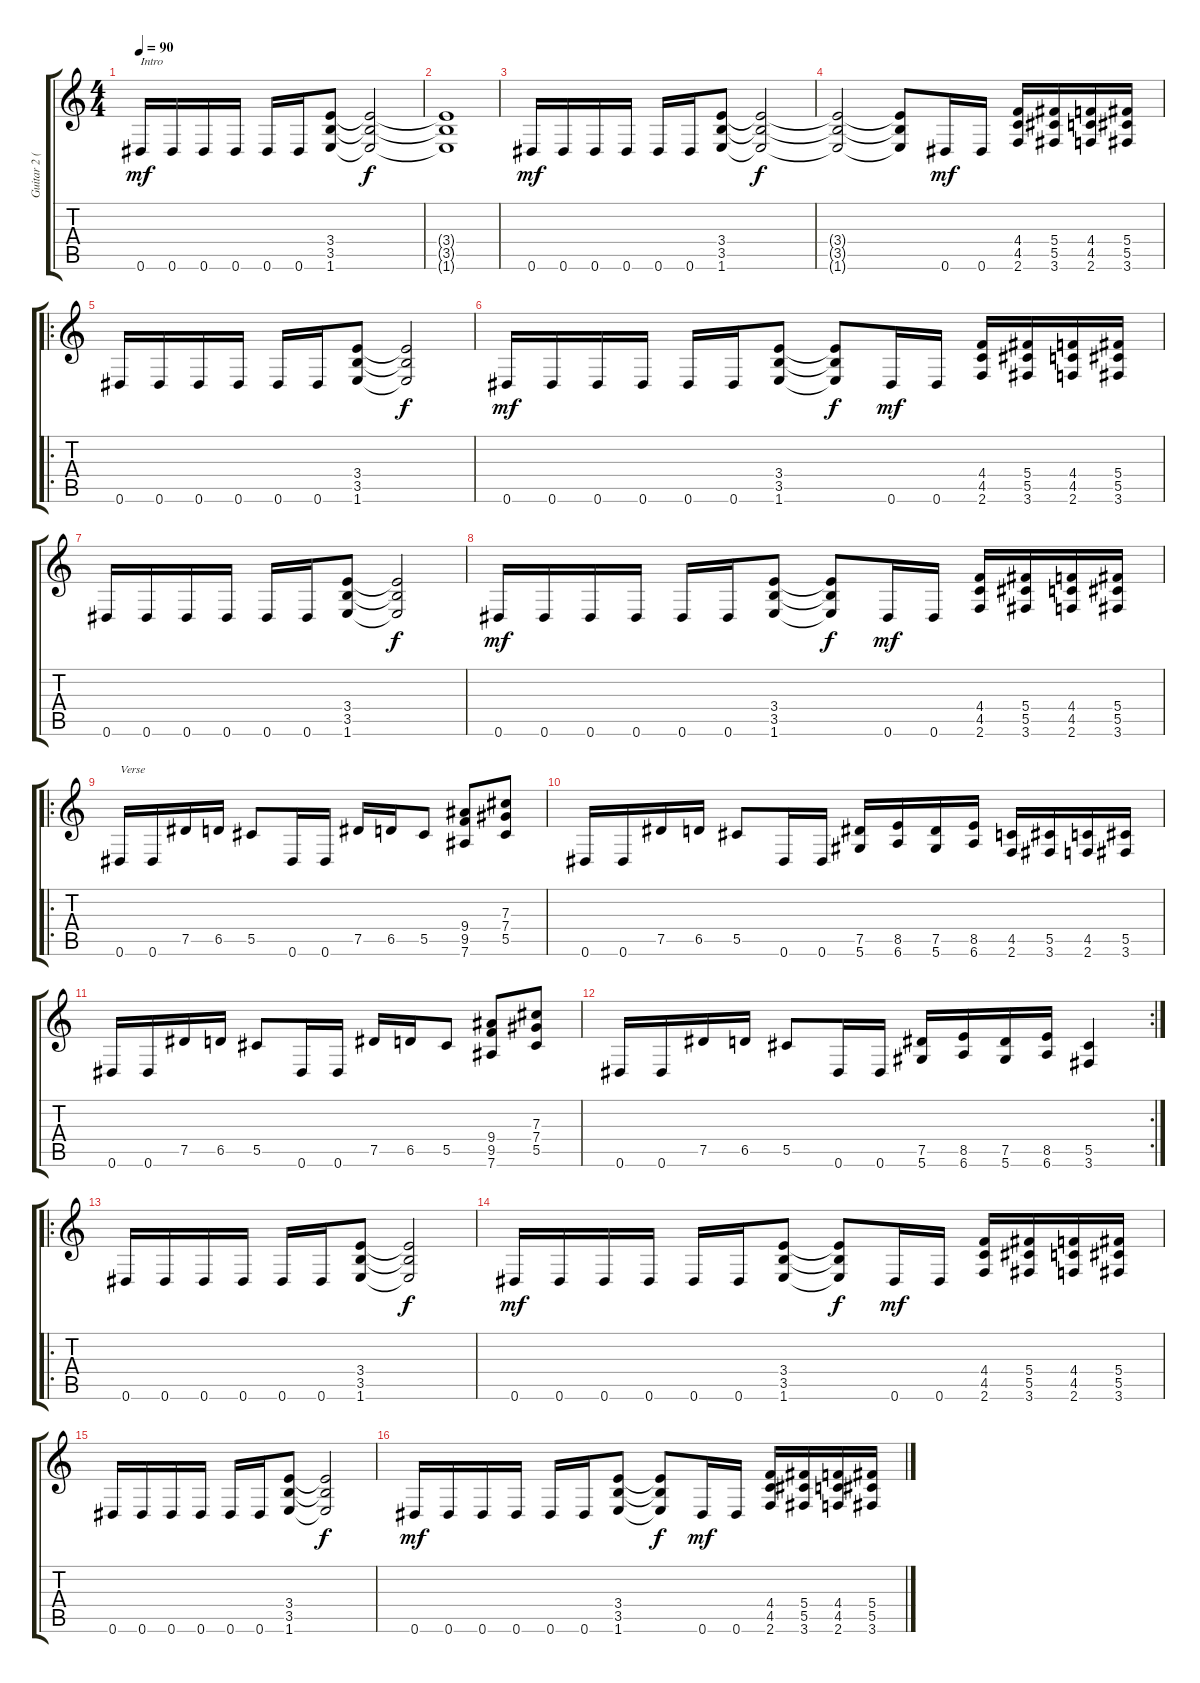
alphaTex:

\track ("Guitar 2 (Marty Friedman)" "Guitar 2 (") {instrument overdrivenguitar}
\staff {score tabs}
\tuning (Eb4 Bb3 Gb3 Db3 Ab2 Eb2) {hide}
\ts (4 4)
\tempo 90
\clef g2
\ks c
0.6.16{txt "Intro" dy mf instrument overdrivenguitar} 0.6.16 0.6.16 0.6.16 0.6.16 0.6.16 (3.4 3.5 1.6).8 (3.4{t} 3.5{t} 1.6{t}).2{dy f} |
(3.4{t} 3.5{t} 1.6{t}).1 |
0.6.16{dy mf} 0.6.16 0.6.16 0.6.16 0.6.16 0.6.16 (3.4 3.5 1.6).8 (3.4{t} 3.5{t} 1.6{t}).2{dy f} |
(3.4{t} 3.5{t} 1.6{t}).2 (3.4{t} 3.5{t} 1.6{t}).8 0.6.16{dy mf} 0.6.16 (4.4 4.5 2.6).16 (5.4 5.5 3.6).16 (4.4 4.5 2.6).16 (5.4 5.5 3.6).16 |
\ro
0.6.16 0.6.16 0.6.16 0.6.16 0.6.16 0.6.16 (3.4 3.5 1.6).8 (3.4{t} 3.5{t} 1.6{t}).2{dy f} |
0.6.16{dy mf} 0.6.16 0.6.16 0.6.16 0.6.16 0.6.16 (3.4 3.5 1.6).8 (3.4{t} 3.5{t} 1.6{t}).8{dy f} 0.6.16{dy mf} 0.6.16 (4.4 4.5 2.6).16 (5.4 5.5 3.6).16 (4.4 4.5 2.6).16 (5.4 5.5 3.6).16 |
0.6.16 0.6.16 0.6.16 0.6.16 0.6.16 0.6.16 (3.4 3.5 1.6).8 (3.4{t} 3.5{t} 1.6{t}).2{dy f} |
0.6.16{dy mf} 0.6.16 0.6.16 0.6.16 0.6.16 0.6.16 (3.4 3.5 1.6).8 (3.4{t} 3.5{t} 1.6{t}).8{dy f} 0.6.16{dy mf} 0.6.16 (4.4 4.5 2.6).16 (5.4 5.5 3.6).16 (4.4 4.5 2.6).16 (5.4 5.5 3.6).16 |
\ro
0.6.16{txt "Verse"} 0.6.16 7.5.16 6.5.16 5.5.8 0.6.16 0.6.16 7.5.16 6.5.16 5.5.8 (9.4 9.5 7.6).8 (7.3 7.4 5.5).8 |
0.6.16 0.6.16 7.5.16 6.5.16 5.5.8 0.6.16 0.6.16 (7.5 5.6).16 (8.5 6.6).16 (7.5 5.6).16 (8.5 6.6).16 (4.5 2.6).16 (5.5 3.6).16 (4.5 2.6).16 (5.5 3.6).16 |
0.6.16 0.6.16 7.5.16 6.5.16 5.5.8 0.6.16 0.6.16 7.5.16 6.5.16 5.5.8 (9.4 9.5 7.6).8 (7.3 7.4 5.5).8 |
\rc 2
0.6.16 0.6.16 7.5.16 6.5.16 5.5.8 0.6.16 0.6.16 (7.5 5.6).16 (8.5 6.6).16 (7.5 5.6).16 (8.5 6.6).16 (5.5 3.6).4 |
\ro
0.6.16 0.6.16 0.6.16 0.6.16 0.6.16 0.6.16 (3.4 3.5 1.6).8 (3.4{t} 3.5{t} 1.6{t}).2{dy f} |
0.6.16{dy mf} 0.6.16 0.6.16 0.6.16 0.6.16 0.6.16 (3.4 3.5 1.6).8 (3.4{t} 3.5{t} 1.6{t}).8{dy f} 0.6.16{dy mf} 0.6.16 (4.4 4.5 2.6).16 (5.4 5.5 3.6).16 (4.4 4.5 2.6).16 (5.4 5.5 3.6).16 |
0.6.16 0.6.16 0.6.16 0.6.16 0.6.16 0.6.16 (3.4 3.5 1.6).8 (3.4{t} 3.5{t} 1.6{t}).2{dy f} |
0.6.16{dy mf} 0.6.16 0.6.16 0.6.16 0.6.16 0.6.16 (3.4 3.5 1.6).8 (3.4{t} 3.5{t} 1.6{t}).8{dy f} 0.6.16{dy mf} 0.6.16 (4.4 4.5 2.6).16 (5.4 5.5 3.6).16 (4.4 4.5 2.6).16 (5.4 5.5 3.6).16
